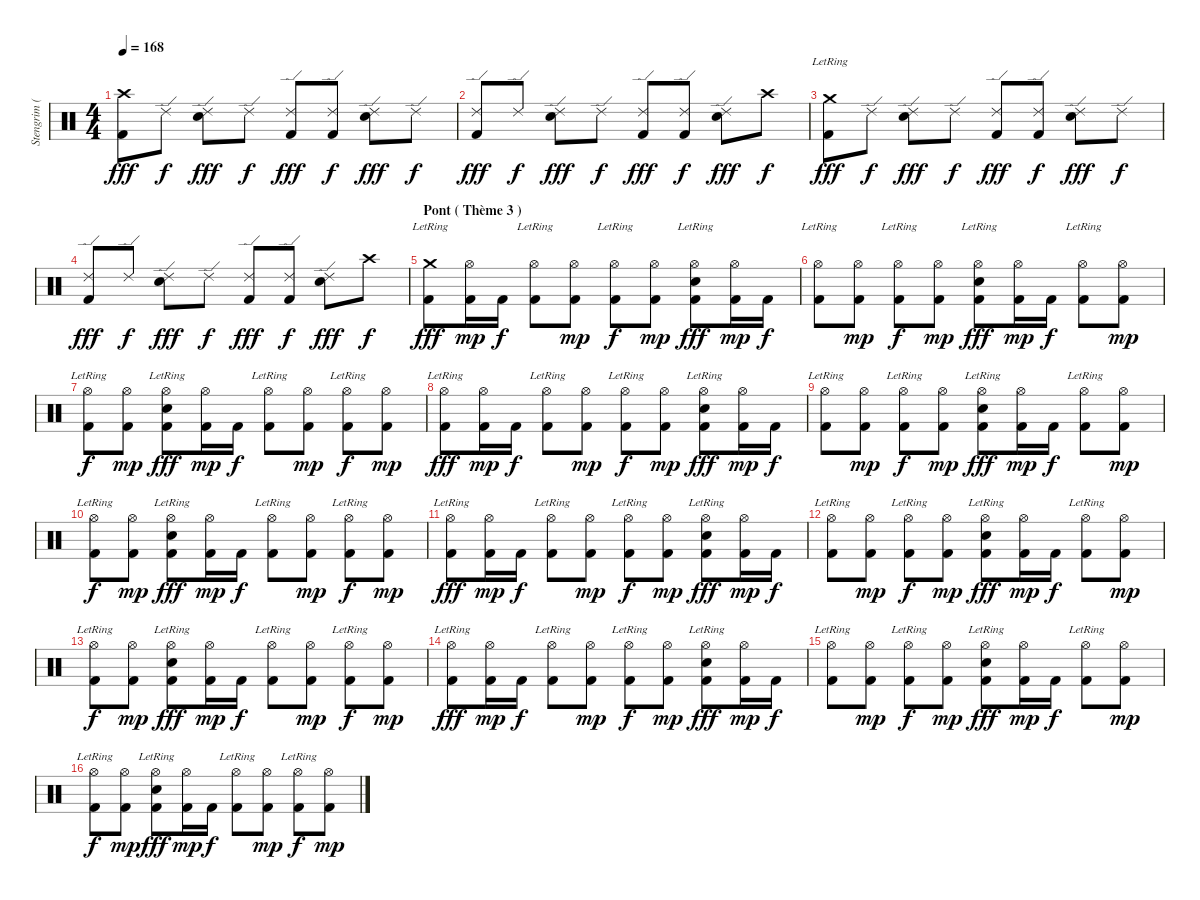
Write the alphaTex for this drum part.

\track ("Stengrim ( Batterie )" "Stengrim (") {instrument percussion}
\staff {score}
\articulation defaults
\ts (4 4)
\tempo 168
\clef neutral
\ks c
("Crash high (hit)" "Kick (hit) 2").8{dy fff} "Ride (edge) 2".8{dy f} ("Ride (edge) 2" "Electric Snare (hit)").8{dy fff} "Ride (edge) 2".8{dy f} ("Ride (edge) 2" "Kick (hit) 2").8{dy fff} ("Ride (edge) 2" "Kick (hit) 2").8{dy f} ("Ride (edge) 2" "Electric Snare (hit)").8{dy fff} "Ride (edge) 2".8{dy f} |
("Ride (edge) 2" "Kick (hit) 2").8{dy fff} "Ride (edge) 2".8{dy f} ("Ride (edge) 2" "Electric Snare (hit)").8{dy fff} "Ride (edge) 2".8{dy f} ("Ride (edge) 2" "Kick (hit) 2").8{dy fff} ("Ride (edge) 2" "Kick (hit) 2").8{dy f} ("Ride (edge) 2" "Electric Snare (hit)").8{dy fff} "Crash high (hit)".8{dy f} |
("Crash medium (hit)"{lr} "Kick (hit) 2").8{dy fff} "Ride (edge) 2".8{dy f} ("Ride (edge) 2" "Electric Snare (hit)").8{dy fff} "Ride (edge) 2".8{dy f} ("Ride (edge) 2" "Kick (hit) 2").8{dy fff} ("Ride (edge) 2" "Kick (hit) 2").8{dy f} ("Ride (edge) 2" "Electric Snare (hit)").8{dy fff} "Ride (edge) 2".8{dy f} |
("Ride (edge) 2" "Kick (hit) 2").8{dy fff} "Ride (edge) 2".8{dy f} ("Ride (edge) 2" "Electric Snare (hit)").8{dy fff} "Ride (edge) 2".8{dy f} ("Ride (edge) 2" "Kick (hit) 2").8{dy fff} ("Ride (edge) 2" "Kick (hit) 2").8{dy f} ("Ride (edge) 2" "Electric Snare (hit)").8{dy fff} "Crash high (hit)".8{dy f} |
\section ("" "Pont ( Thème 3 )")
("Crash medium (hit)"{lr} "Kick (hit) 2").8{dy fff} ("Hi-Hat (open)" "Kick (hit) 2").16{dy mp} "Kick (hit) 2".16{dy f} ("Hi-Hat (open)"{lr} "Kick (hit) 2").8 ("Hi-Hat (open)" "Kick (hit) 2").8{dy mp} ("Hi-Hat (open)"{lr} "Kick (hit) 2").8{dy f} ("Hi-Hat (open)" "Kick (hit) 2").8{dy mp} ("Hi-Hat (open)"{lr} "Electric Snare (hit)"{lr} "Kick (hit) 2").8{dy fff} ("Hi-Hat (open)" "Kick (hit) 2").16{dy mp} "Kick (hit) 2".16{dy f} |
("Hi-Hat (open)"{lr} "Kick (hit) 2").8 ("Hi-Hat (open)" "Kick (hit) 2").8{dy mp} ("Hi-Hat (open)"{lr} "Kick (hit) 2").8{dy f} ("Hi-Hat (open)" "Kick (hit) 2").8{dy mp} ("Hi-Hat (open)"{lr} "Electric Snare (hit)"{lr} "Kick (hit) 2").8{dy fff} ("Hi-Hat (open)" "Kick (hit) 2").16{dy mp} "Kick (hit) 2".16{dy f} ("Hi-Hat (open)"{lr} "Kick (hit) 2").8 ("Hi-Hat (open)" "Kick (hit) 2").8{dy mp} |
("Hi-Hat (open)"{lr} "Kick (hit) 2").8{dy f} ("Hi-Hat (open)" "Kick (hit) 2").8{dy mp} ("Hi-Hat (open)"{lr} "Electric Snare (hit)"{lr} "Kick (hit) 2").8{dy fff} ("Hi-Hat (open)" "Kick (hit) 2").16{dy mp} "Kick (hit) 2".16{dy f} ("Hi-Hat (open)"{lr} "Kick (hit) 2").8 ("Hi-Hat (open)" "Kick (hit) 2").8{dy mp} ("Hi-Hat (open)"{lr} "Kick (hit) 2").8{dy f} ("Hi-Hat (open)" "Kick (hit) 2").8{dy mp} |
("Hi-Hat (open)"{lr} "Kick (hit) 2").8{dy fff} ("Hi-Hat (open)" "Kick (hit) 2").16{dy mp} "Kick (hit) 2".16{dy f} ("Hi-Hat (open)"{lr} "Kick (hit) 2").8 ("Hi-Hat (open)" "Kick (hit) 2").8{dy mp} ("Hi-Hat (open)"{lr} "Kick (hit) 2").8{dy f} ("Hi-Hat (open)" "Kick (hit) 2").8{dy mp} ("Hi-Hat (open)"{lr} "Electric Snare (hit)"{lr} "Kick (hit) 2").8{dy fff} ("Hi-Hat (open)" "Kick (hit) 2").16{dy mp} "Kick (hit) 2".16{dy f} |
("Hi-Hat (open)"{lr} "Kick (hit) 2").8 ("Hi-Hat (open)" "Kick (hit) 2").8{dy mp} ("Hi-Hat (open)"{lr} "Kick (hit) 2").8{dy f} ("Hi-Hat (open)" "Kick (hit) 2").8{dy mp} ("Hi-Hat (open)"{lr} "Electric Snare (hit)"{lr} "Kick (hit) 2").8{dy fff} ("Hi-Hat (open)" "Kick (hit) 2").16{dy mp} "Kick (hit) 2".16{dy f} ("Hi-Hat (open)"{lr} "Kick (hit) 2").8 ("Hi-Hat (open)" "Kick (hit) 2").8{dy mp} |
("Hi-Hat (open)"{lr} "Kick (hit) 2").8{dy f} ("Hi-Hat (open)" "Kick (hit) 2").8{dy mp} ("Hi-Hat (open)"{lr} "Electric Snare (hit)"{lr} "Kick (hit) 2").8{dy fff} ("Hi-Hat (open)" "Kick (hit) 2").16{dy mp} "Kick (hit) 2".16{dy f} ("Hi-Hat (open)"{lr} "Kick (hit) 2").8 ("Hi-Hat (open)" "Kick (hit) 2").8{dy mp} ("Hi-Hat (open)"{lr} "Kick (hit) 2").8{dy f} ("Hi-Hat (open)" "Kick (hit) 2").8{dy mp} |
("Hi-Hat (open)"{lr} "Kick (hit) 2").8{dy fff} ("Hi-Hat (open)" "Kick (hit) 2").16{dy mp} "Kick (hit) 2".16{dy f} ("Hi-Hat (open)"{lr} "Kick (hit) 2").8 ("Hi-Hat (open)" "Kick (hit) 2").8{dy mp} ("Hi-Hat (open)"{lr} "Kick (hit) 2").8{dy f} ("Hi-Hat (open)" "Kick (hit) 2").8{dy mp} ("Hi-Hat (open)"{lr} "Electric Snare (hit)"{lr} "Kick (hit) 2").8{dy fff} ("Hi-Hat (open)" "Kick (hit) 2").16{dy mp} "Kick (hit) 2".16{dy f} |
("Hi-Hat (open)"{lr} "Kick (hit) 2").8 ("Hi-Hat (open)" "Kick (hit) 2").8{dy mp} ("Hi-Hat (open)"{lr} "Kick (hit) 2").8{dy f} ("Hi-Hat (open)" "Kick (hit) 2").8{dy mp} ("Hi-Hat (open)"{lr} "Electric Snare (hit)"{lr} "Kick (hit) 2").8{dy fff} ("Hi-Hat (open)" "Kick (hit) 2").16{dy mp} "Kick (hit) 2".16{dy f} ("Hi-Hat (open)"{lr} "Kick (hit) 2").8 ("Hi-Hat (open)" "Kick (hit) 2").8{dy mp} |
("Hi-Hat (open)"{lr} "Kick (hit) 2").8{dy f} ("Hi-Hat (open)" "Kick (hit) 2").8{dy mp} ("Hi-Hat (open)"{lr} "Electric Snare (hit)"{lr} "Kick (hit) 2").8{dy fff} ("Hi-Hat (open)" "Kick (hit) 2").16{dy mp} "Kick (hit) 2".16{dy f} ("Hi-Hat (open)"{lr} "Kick (hit) 2").8 ("Hi-Hat (open)" "Kick (hit) 2").8{dy mp} ("Hi-Hat (open)"{lr} "Kick (hit) 2").8{dy f} ("Hi-Hat (open)" "Kick (hit) 2").8{dy mp} |
("Hi-Hat (open)"{lr} "Kick (hit) 2").8{dy fff} ("Hi-Hat (open)" "Kick (hit) 2").16{dy mp} "Kick (hit) 2".16{dy f} ("Hi-Hat (open)"{lr} "Kick (hit) 2").8 ("Hi-Hat (open)" "Kick (hit) 2").8{dy mp} ("Hi-Hat (open)"{lr} "Kick (hit) 2").8{dy f} ("Hi-Hat (open)" "Kick (hit) 2").8{dy mp} ("Hi-Hat (open)"{lr} "Electric Snare (hit)"{lr} "Kick (hit) 2").8{dy fff} ("Hi-Hat (open)" "Kick (hit) 2").16{dy mp} "Kick (hit) 2".16{dy f} |
("Hi-Hat (open)"{lr} "Kick (hit) 2").8 ("Hi-Hat (open)" "Kick (hit) 2").8{dy mp} ("Hi-Hat (open)"{lr} "Kick (hit) 2").8{dy f} ("Hi-Hat (open)" "Kick (hit) 2").8{dy mp} ("Hi-Hat (open)"{lr} "Electric Snare (hit)"{lr} "Kick (hit) 2").8{dy fff} ("Hi-Hat (open)" "Kick (hit) 2").16{dy mp} "Kick (hit) 2".16{dy f} ("Hi-Hat (open)"{lr} "Kick (hit) 2").8 ("Hi-Hat (open)" "Kick (hit) 2").8{dy mp} |
("Hi-Hat (open)"{lr} "Kick (hit) 2").8{dy f} ("Hi-Hat (open)" "Kick (hit) 2").8{dy mp} ("Hi-Hat (open)"{lr} "Electric Snare (hit)"{lr} "Kick (hit) 2").8{dy fff} ("Hi-Hat (open)" "Kick (hit) 2").16{dy mp} "Kick (hit) 2".16{dy f} ("Hi-Hat (open)"{lr} "Kick (hit) 2").8 ("Hi-Hat (open)" "Kick (hit) 2").8{dy mp} ("Hi-Hat (open)"{lr} "Kick (hit) 2").8{dy f} ("Hi-Hat (open)" "Kick (hit) 2").8{dy mp}
